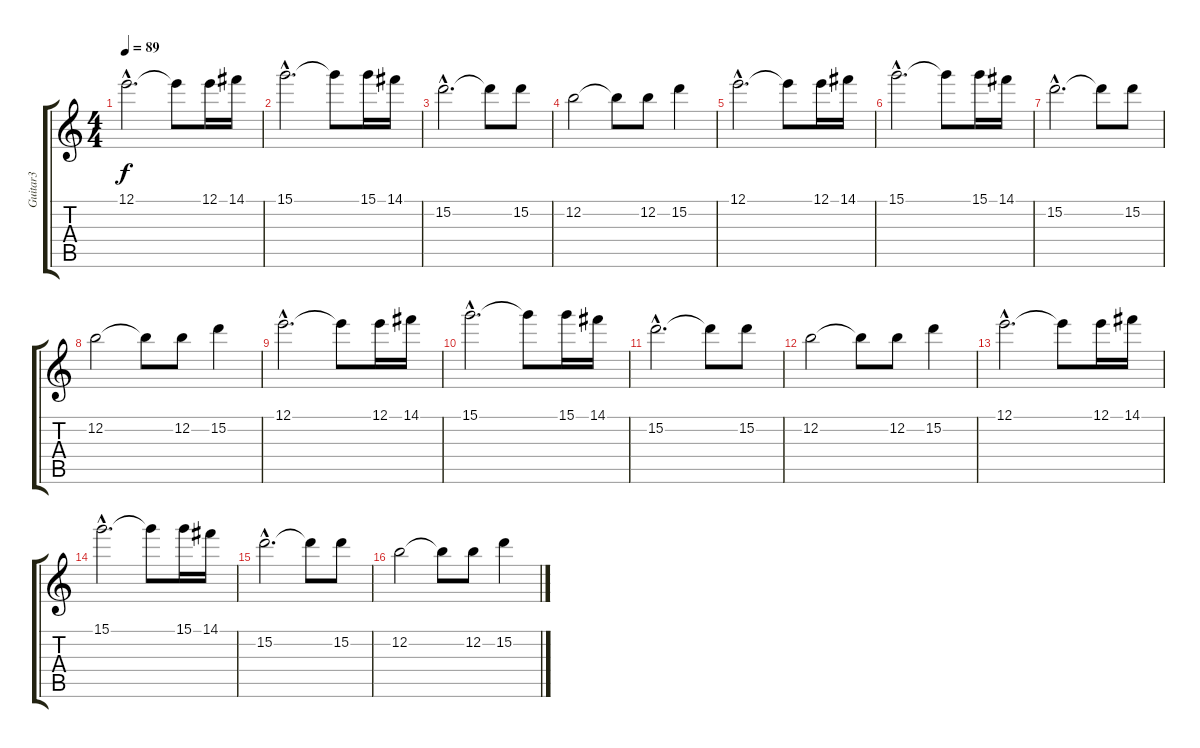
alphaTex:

\track ("Guitar3" "Guitar3") {instrument distortionguitar}
\staff {score tabs}
\tuning (E4 B3 G3 D3 A2 E2) {hide}
\ts (4 4)
\section ("" "")
\tempo 89
\clef g2
\ks c
12.1{hac}.2{d dy f} 12.1{t}.8 12.1.16 14.1.16 |
15.1{hac}.2{d} 15.1{t}.8 15.1.16 14.1.16 |
15.2{hac}.2{d} 15.2{t}.8 15.2.8 |
12.2.2 12.2{t}.8 12.2.8 15.2.4 |
12.1{hac}.2{d} 12.1{t}.8 12.1.16 14.1.16 |
15.1{hac}.2{d} 15.1{t}.8 15.1.16 14.1.16 |
15.2{hac}.2{d} 15.2{t}.8 15.2.8 |
12.2.2 12.2{t}.8 12.2.8 15.2.4 |
\section ("" "")
12.1{hac}.2{d} 12.1{t}.8 12.1.16 14.1.16 |
15.1{hac}.2{d} 15.1{t}.8 15.1.16 14.1.16 |
15.2{hac}.2{d} 15.2{t}.8 15.2.8 |
12.2.2 12.2{t}.8 12.2.8 15.2.4 |
12.1{hac}.2{d} 12.1{t}.8 12.1.16 14.1.16 |
15.1{hac}.2{d} 15.1{t}.8 15.1.16 14.1.16 |
15.2{hac}.2{d} 15.2{t}.8 15.2.8 |
12.2.2 12.2{t}.8 12.2.8 15.2.4
